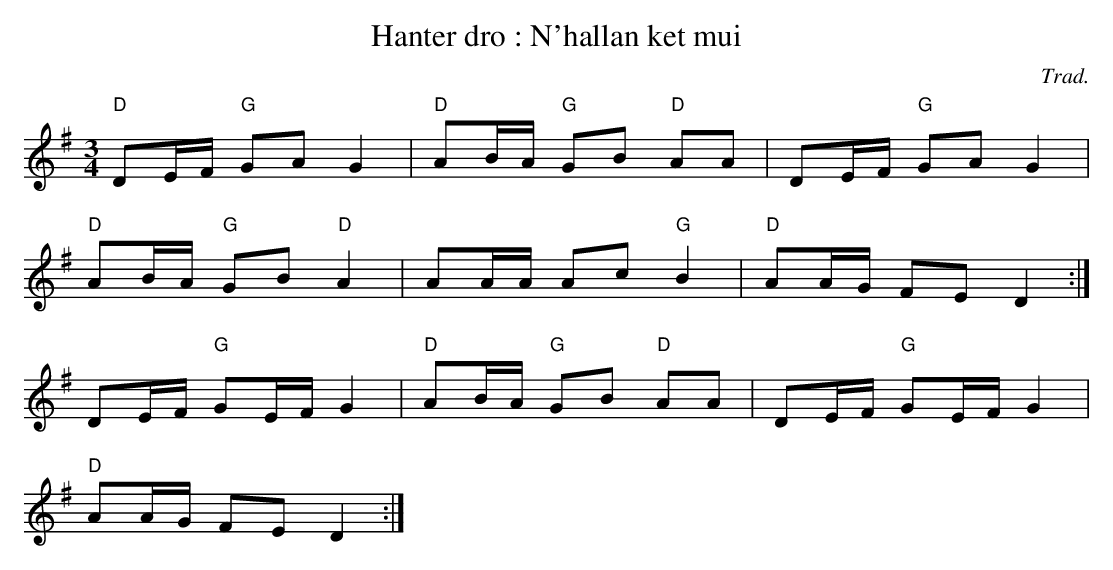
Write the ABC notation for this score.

X:1
T:Hanter dro : N'hallan ket mui
C:Trad.
M:3/4
L:1/16
K:G
"D"D2EF "G"G2A2 G4 | "D"A2BA "G"G2B2 "D"A2A2 | D2EF "G"G2A2 G4 |
"D"A2BA "G"G2B2 "D"A4 | A2AA A2c2 "G"B4 | "D"A2AG F2E2 D4 :|
D2EF "G"G2EF G4 | "D"A2BA "G"G2B2 "D"A2A2 | D2EF "G"G2EF G4 |
"D"A2AG F2E2 D4 :|
